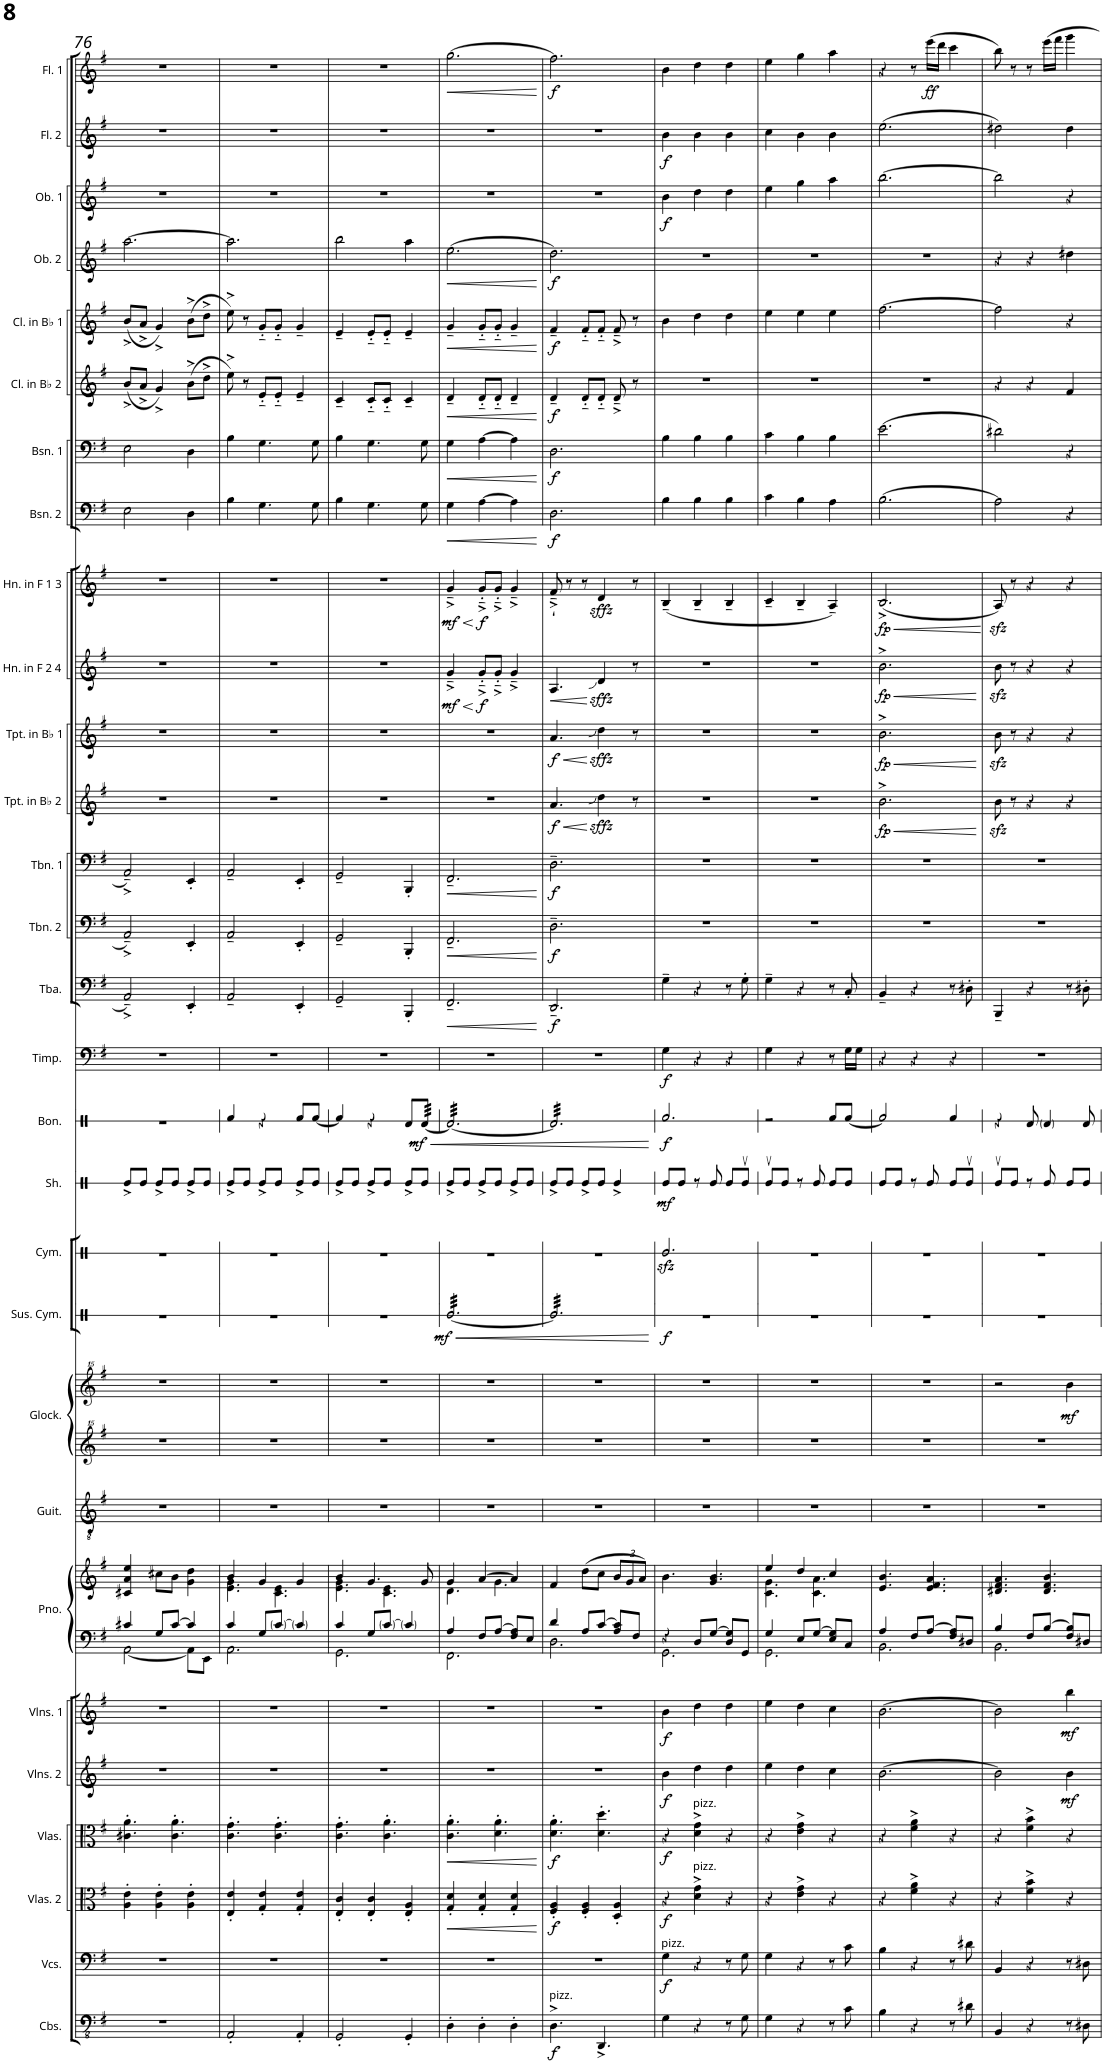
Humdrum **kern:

**kern	**dynam	**kern	**dynam	**kern	**dynam	**kern	**dynam	**kern	**dynam	**kern	**dynam	**kern	**kern	**kern	**kern	**kern	**dynam	**kern	**dynam	**kern	**kern	**dynam	**kern	**dynam	**kern	**dynam	**kern	**dynam	**kern	**dynam	**kern	**dynam	**kern	**dynam	**kern	**dynam	**kern	**dynam	**kern	**dynam	**kern	**dynam	**kern	**dynam	**kern	**dynam	**kern	**dynam	**kern	**dynam	**kern	**dynam	**kern	**dynam	**kern	**dynam
*part29	*part29	*part28	*part28	*part27	*part27	*part26	*part26	*part25	*part25	*part24	*part24	*part23	*part23	*part22	*part21	*part21	*part21	*part20	*part20	*part19	*part18	*part18	*part17	*part17	*part16	*part16	*part15	*part15	*part14	*part14	*part13	*part13	*part12	*part12	*part11	*part11	*part10	*part10	*part9	*part9	*part8	*part8	*part7	*part7	*part6	*part6	*part5	*part5	*part4	*part4	*part3	*part3	*part2	*part2	*part1	*part1
*staff31	*staff31	*staff30	*staff30	*staff29	*staff29	*staff28	*staff28	*staff27	*staff27	*staff26	*staff26	*staff25	*staff24	*staff23	*staff22	*staff21	*staff21/22	*staff20	*staff20	*staff19	*staff18	*staff18	*staff17	*staff17	*staff16	*staff16	*staff15	*staff15	*staff14	*staff14	*staff13	*staff13	*staff12	*staff12	*staff11	*staff11	*staff10	*staff10	*staff9	*staff9	*staff8	*staff8	*staff7	*staff7	*staff6	*staff6	*staff5	*staff5	*staff4	*staff4	*staff3	*staff3	*staff2	*staff2	*staff1	*staff1
*I"Contrabasses	*	*I"Violoncellos	*	*I"Violas 2	*	*I"Violas	*	*I"Violins 2	*	*I"Violins 1	*	*I"Piano	*	*I"Classical Guitar	*I"Glockenspiel	*	*	*I"Suspended Cymbal	*	*I"Cymbals	*I"Shaker	*	*I"Bongos	*	*I"Timpani	*	*I"Tuba	*	*I"Trombone 2	*	*I"Trombone 1	*	*I"Trumpet in Bb 2	*	*I"Trumpet in Bb 1	*	*I"Horn in F 2 &amp; 4	*	*I"Horn in F 1 &amp; 3	*	*I"Bassoon 2	*	*I"Bassoon 1	*	*I"Clarinet in Bb 2	*	*I"Clarinet in Bb 1	*	*I"Oboe 2	*	*I"Oboe 1	*	*I"Flute 2	*	*I"Flute 1	*
*I'Cbs.	*	*I'Vcs.	*	*I'Vlas. 2	*	*I'Vlas.	*	*I'Vlns. 2	*	*I'Vlns. 1	*	*I'Pno.	*	*I'Guit.	*I'Glock.	*	*	*I'Sus. Cym.	*	*I'Cym.	*I'Sh.	*	*I'Bon.	*	*I'Timp.	*	*I'Tba.	*	*I'Tbn. 2	*	*I'Tbn. 1	*	*I'Tpt. in Bb 2	*	*I'Tpt. in Bb 1	*	*I'Hn. in F 2 4	*	*I'Hn. in F 1 3	*	*I'Bsn. 2	*	*I'Bsn. 1	*	*I'Cl. in Bb 2	*	*I'Cl. in Bb 1	*	*I'Ob. 2	*	*I'Ob. 1	*	*I'Fl. 2	*	*I'Fl. 1	*
!!LO:PB:g=z
*clefFv4	*	*clefF4	*	*clefC3	*	*clefC3	*	*clefG2	*	*clefG2	*	*clefF4	*clefG2	*clefGv2	*clefG^^2	*clefG^^2	*	*clefX	*	*clefX	*clefX	*	*clefX	*	*clefF4	*	*clefF4	*	*clefF4	*	*clefF4	*	*clefG2	*	*clefG2	*	*clefG2	*	*clefG2	*	*clefF4	*	*clefF4	*	*clefG2	*	*clefG2	*	*clefG2	*	*clefG2	*	*clefG2	*	*clefG2	*
*	*	*	*	*	*	*	*	*	*	*	*	*	*	*	*	*	*	*	*	*	*	*	*	*	*	*	*	*	*	*	*	*	*Trd1c2	*	*Trd1c2	*	*Trd4c7	*	*Trd4c7	*	*	*	*	*	*Trd1c2	*	*Trd1c2	*	*	*	*	*	*	*	*	*
*k[f#]	*	*k[f#]	*	*k[f#]	*	*k[f#]	*	*k[f#]	*	*k[f#]	*	*k[f#]	*k[f#]	*k[f#]	*k[f#]	*k[f#]	*	*k[]	*	*k[]	*k[]	*	*k[]	*	*k[f#]	*	*k[f#]	*	*k[f#]	*	*k[f#]	*	*k[f#]	*	*k[f#]	*	*k[f#]	*	*k[f#]	*	*k[f#]	*	*k[f#]	*	*k[f#]	*	*k[f#]	*	*k[f#]	*	*k[f#]	*	*k[f#]	*	*k[f#]	*
*M3/4	*	*M3/4	*	*M3/4	*	*M3/4	*	*M3/4	*	*M3/4	*	*M3/4	*M3/4	*M3/4	*M3/4	*M3/4	*	*M3/4	*	*M3/4	*M3/4	*	*M3/4	*	*M3/4	*	*M3/4	*	*M3/4	*	*M3/4	*	*M3/4	*	*M3/4	*	*M3/4	*	*M3/4	*	*M3/4	*	*M3/4	*	*M3/4	*	*M3/4	*	*M3/4	*	*M3/4	*	*M3/4	*	*M3/4	*
=76	=76	=76	=76	=76	=76	=76	=76	=76	=76	=76	=76	=76	=76	=76	=76	=76	=76	=76	=76	=76	=76	=76	=76	=76	=76	=76	=76	=76	=76	=76	=76	=76	=76	=76	=76	=76	=76	=76	=76	=76	=76	=76	=76	=76	=76	=76	=76	=76	=76	=76	=76	=76	=76	=76	=76	=76
*	*	*	*	*	*	*	*	*	*	*	*	*^	*	*	*	*	*	*	*	*	*	*	*	*	*	*	*	*	*	*	*	*	*	*	*	*	*	*	*	*	*	*	*	*	*	*	*	*	*	*	*	*	*	*	*	*
2.r	.	2.r	.	4A\' 4e\'	.	4.c#X\' 4.a\'	.	2.r	.	2.r	.	4c#X/	[2AA\	4c#X/ 4a/ 4ee/	2.r	2.r	2.r	.	2.r	.	2.r	8Re^/L	.	2.r	.	2.r	.	2AA~^/	.	2AA~^/	.	2AA~^/	.	2.r	.	2.r	.	2.r	.	2.r	.	2E\	.	2E\	.	(8b^/L	.	(8b^/L	.	[2.aa\	.	2.r	.	2.r	.	2.r	.
.	.	.	.	.	.	.	.	.	.	.	.	.	.	.	.	.	.	.	.	.	.	8Re/J	.	.	.	.	.	.	.	.	.	.	.	.	.	.	.	.	.	.	.	.	.	.	.	8a^/J	.	8a^/J	.	.	.	.	.	.	.	.	.
.	.	.	.	4A\' 4e\'	.	.	.	.	.	.	.	8G/L	.	8cc#X\L	.	.	.	.	.	.	.	8Re^/L	.	.	.	.	.	.	.	.	.	.	.	.	.	.	.	.	.	.	.	.	.	.	.	4g^/)	.	4g^/)	.	.	.	.	.	.	.	.	.
.	.	.	.	.	.	4.c#\' 4.a\'	.	.	.	.	.	[8c#/J	.	8b\J	.	.	.	.	.	.	.	8Re/J	.	.	.	.	.	.	.	.	.	.	.	.	.	.	.	.	.	.	.	.	.	.	.	.	.	.	.	.	.	.	.	.	.	.	.
.	.	.	.	4A\' 4e\'	.	.	.	.	.	.	.	4c#/]	8AA\L]	4g\ 4dd\	.	.	.	.	.	.	.	8Re^/L	.	.	.	.	.	4EE'/	.	4EE'/	.	4EE'/	.	.	.	.	.	.	.	.	.	4D\	.	4D\	.	(8b^\L	.	(8b^\L	.	.	.	.	.	.	.	.	.
.	.	.	.	.	.	.	.	.	.	.	.	.	8EE\J	.	.	.	.	.	.	.	.	8Re/J	.	.	.	.	.	.	.	.	.	.	.	.	.	.	.	.	.	.	.	.	.	.	.	8dd^\J	.	8dd^\J	.	.	.	.	.	.	.	.	.
=77	=77	=77	=77	=77	=77	=77	=77	=77	=77	=77	=77	=77	=77	=77	=77	=77	=77	=77	=77	=77	=77	=77	=77	=77	=77	=77	=77	=77	=77	=77	=77	=77	=77	=77	=77	=77	=77	=77	=77	=77	=77	=77	=77	=77	=77	=77	=77	=77	=77	=77	=77	=77	=77	=77	=77	=77	=77
*	*	*	*	*	*	*	*	*	*	*	*	*	*	*^	*	*	*	*	*	*	*	*	*	*	*	*	*	*	*	*	*	*	*	*	*	*	*	*	*	*	*	*	*	*	*	*	*	*	*	*	*	*	*	*	*	*	*
2AAA'/	.	2.r	.	4E/' 4e/'	.	4.c\' 4.g\'	.	2.r	.	2.r	.	4c/	2.AA\	4b/	4.e\ 4.g\	2.r	2.r	2.r	.	2.r	.	2.r	8Re^/L	.	4Rf/	.	2.r	.	2AA~/	.	2AA~/	.	2AA~/	.	2.r	.	2.r	.	2.r	.	2.r	.	4B\	.	4B\	.	8ee^\)	.	8ee^\)	.	2.aa\]	.	2.r	.	2.r	.	2.r	.
.	.	.	.	.	.	.	.	.	.	.	.	.	.	.	.	.	.	.	.	.	.	.	8Re/J	.	.	.	.	.	.	.	.	.	.	.	.	.	.	.	.	.	.	.	.	.	.	.	8r	.	8r	.	.	.	.	.	.	.	.	.
.	.	.	.	4G/' 4e/'	.	.	.	.	.	.	.	8G/L	.	4g/	.	.	.	.	.	.	.	.	8Re^/L	.	4r	.	.	.	.	.	.	.	.	.	.	.	.	.	.	.	.	.	4.G\	.	4.G\	.	8e'~/L	.	8g'~/L	.	.	.	.	.	.	.	.	.
.	.	.	.	.	.	4.c\' 4.g\'	.	.	.	.	.	[8c/J	.	.	4.c\ 4.e\	.	.	.	.	.	.	.	8Re/J	.	.	.	.	.	.	.	.	.	.	.	.	.	.	.	.	.	.	.	.	.	.	.	8e'~/J	.	8g'~/J	.	.	.	.	.	.	.	.	.
4AAA'/	.	.	.	4G/' 4e/'	.	.	.	.	.	.	.	4c/]	.	4g/	.	.	.	.	.	.	.	.	8Re^/L	.	8Rf/L	.	.	.	4EE'/	.	4EE'/	.	4EE'/	.	.	.	.	.	.	.	.	.	.	.	.	.	4e~/	.	4g~/	.	.	.	.	.	.	.	.	.
.	.	.	.	.	.	.	.	.	.	.	.	.	.	.	.	.	.	.	.	.	.	.	8Re/J	.	[8Rf/J	.	.	.	.	.	.	.	.	.	.	.	.	.	.	.	.	.	8G\	.	8G\	.	.	.	.	.	.	.	.	.	.	.	.	.
=78	=78	=78	=78	=78	=78	=78	=78	=78	=78	=78	=78	=78	=78	=78	=78	=78	=78	=78	=78	=78	=78	=78	=78	=78	=78	=78	=78	=78	=78	=78	=78	=78	=78	=78	=78	=78	=78	=78	=78	=78	=78	=78	=78	=78	=78	=78	=78	=78	=78	=78	=78	=78	=78	=78	=78	=78	=78	=78
2GGG'/	.	2.r	.	4E/' 4c/'	.	4.c\' 4.g\'	.	2.r	.	2.r	.	4c/	2.GG\	4b/	4.e\ 4.g\	2.r	2.r	2.r	.	2.r	.	2.r	8Re^/L	.	4Rf/]	.	2.r	.	2GG~/	.	2GG~/	.	2GG~/	.	2.r	.	2.r	.	2.r	.	2.r	.	4B\	.	4B\	.	4c~/	.	4e~/	.	2bb\	.	2.r	.	2.r	.	2.r	.
.	.	.	.	.	.	.	.	.	.	.	.	.	.	.	.	.	.	.	.	.	.	.	8Re/J	.	.	.	.	.	.	.	.	.	.	.	.	.	.	.	.	.	.	.	.	.	.	.	.	.	.	.	.	.	.	.	.	.	.	.
.	.	.	.	4E/' 4c/'	.	.	.	.	.	.	.	8G/L	.	4.g/	.	.	.	.	.	.	.	.	8Re^/L	.	4r	.	.	.	.	.	.	.	.	.	.	.	.	.	.	.	.	.	4.G\	.	4.G\	.	8c'~/L	.	8e'~/L	.	.	.	.	.	.	.	.	.
.	.	.	.	.	.	4.c\' 4.a\'	.	.	.	.	.	[8c/J	.	.	4.c\ 4.e\	.	.	.	.	.	.	.	8Re/J	.	.	.	.	.	.	.	.	.	.	.	.	.	.	.	.	.	.	.	.	.	.	.	8c'~/J	.	8e'~/J	.	.	.	.	.	.	.	.	.
4GGG'/	.	.	.	4E/' 4A/'	.	.	.	.	.	.	.	4c/]	.	.	.	.	.	.	.	.	.	.	8Re^/L	.	8Rd/L	.	.	.	4BBB'/	.	4BBB'/	.	4BBB'/	.	.	.	.	.	.	.	.	.	.	.	.	.	4c~/	.	4e~/	.	4aa\	.	.	.	.	.	.	.
!	!	!	!	!	!	!	!	!	!	!	!	!	!	!	!	!	!	!	!	!	!	!	!	!	!	!LO:DY:b	!	!	!	!	!	!	!	!	!	!	!	!	!	!	!	!	!	!	!	!	!	!	!	!	!	!	!	!	!	!	!	!
*	*	*	*	*	*	*	*	*	*	*	*	*	*	*	*	*	*	*	*	*	*	*	*	*	*tremolo	*	*	*	*	*	*	*	*	*	*	*	*	*	*	*	*	*	*	*	*	*	*	*	*	*	*	*	*	*	*	*	*	*
.	.	.	.	.	.	.	.	.	.	.	.	.	.	8g/	.	.	.	.	.	.	.	.	8Re/J	.	[64Rd/	mf	.	.	.	.	.	.	.	.	.	.	.	.	.	.	.	.	8G\	.	8G\	.	.	.	.	.	.	.	.	.	.	.	.	.
.	.	.	.	.	.	.	.	.	.	.	.	.	.	.	.	.	.	.	.	.	.	.	.	.	64Rd/	.	.	.	.	.	.	.	.	.	.	.	.	.	.	.	.	.	.	.	.	.	.	.	.	.	.	.	.	.	.	.	.	.
.	.	.	.	.	.	.	.	.	.	.	.	.	.	.	.	.	.	.	.	.	.	.	.	.	64Rd/	.	.	.	.	.	.	.	.	.	.	.	.	.	.	.	.	.	.	.	.	.	.	.	.	.	.	.	.	.	.	.	.	.
.	.	.	.	.	.	.	.	.	.	.	.	.	.	.	.	.	.	.	.	.	.	.	.	.	64Rd/	.	.	.	.	.	.	.	.	.	.	.	.	.	.	.	.	.	.	.	.	.	.	.	.	.	.	.	.	.	.	.	.	.
.	.	.	.	.	.	.	.	.	.	.	.	.	.	.	.	.	.	.	.	.	.	.	.	.	64Rd/	.	.	.	.	.	.	.	.	.	.	.	.	.	.	.	.	.	.	.	.	.	.	.	.	.	.	.	.	.	.	.	.	.
.	.	.	.	.	.	.	.	.	.	.	.	.	.	.	.	.	.	.	.	.	.	.	.	.	64Rd/	.	.	.	.	.	.	.	.	.	.	.	.	.	.	.	.	.	.	.	.	.	.	.	.	.	.	.	.	.	.	.	.	.
.	.	.	.	.	.	.	.	.	.	.	.	.	.	.	.	.	.	.	.	.	.	.	.	.	64Rd/	.	.	.	.	.	.	.	.	.	.	.	.	.	.	.	.	.	.	.	.	.	.	.	.	.	.	.	.	.	.	.	.	.
.	.	.	.	.	.	.	.	.	.	.	.	.	.	.	.	.	.	.	.	.	.	.	.	.	64Rd/JJJJ	.	.	.	.	.	.	.	.	.	.	.	.	.	.	.	.	.	.	.	.	.	.	.	.	.	.	.	.	.	.	.	.	.
=79	=79	=79	=79	=79	=79	=79	=79	=79	=79	=79	=79	=79	=79	=79	=79	=79	=79	=79	=79	=79	=79	=79	=79	=79	=79	=79	=79	=79	=79	=79	=79	=79	=79	=79	=79	=79	=79	=79	=79	=79	=79	=79	=79	=79	=79	=79	=79	=79	=79	=79	=79	=79	=79	=79	=79	=79	=79	=79
!	!	!	!	!	!	!	!	!	!	!	!	!	!	!	!	!	!	!	!	!	!LO:DY:b	!	!	!	!	!	!	!	!	!	!	!	!	!	!	!	!	!	!	!LO:HP:b	!	!LO:HP:b	!	!	!	!	!	!	!	!	!	!	!	!	!	!	!	!LO:HP:b
!	!	!	!	!	!	!	!	!	!	!	!	!	!	!	!	!	!	!	!	!	!	!	!	!	!	!	!	!	!	!	!	!	!	!	!	!	!	!	!	!LO:DY:n=1:b	!	!LO:DY:n=1:b	!	!	!	!	!	!	!	!	!	!	!	!	!	!	!	!
*	*	*	*	*	*	*	*	*	*	*	*	*	*	*	*	*	*	*	*	*tremolo	*	*	*	*	*	*	*	*	*	*	*	*	*	*	*	*	*	*	*	*	*	*	*	*	*	*	*	*	*	*	*	*	*	*	*	*	*	*
4DD'\	.	2.r	.	4G/' 4d/'	.	4.c\' 4.a\'	.	2.r	.	2.r	.	4A/	2.FF#\	4g/	4.d\	2.r	2.r	2.r	.	[32Re/LLL	mf	2.r	8Re^/L	.	32Rd/LLL	.	2.r	.	2.FF#~/	.	2.FF#~/	.	2.FF#~/	.	2.r	.	2.r	.	4g~^/	< mf	4g~^/	< mf	4G\	.	4G\	.	4d~/	.	4g~/	.	(2.ee\	.	2.r	.	2.r	.	(2.gg\	<
.	.	.	.	.	.	.	.	.	.	.	.	.	.	.	.	.	.	.	.	32Re/	.	.	.	.	32Rd/	.	.	.	.	.	.	.	.	.	.	.	.	.	.	.	.	.	.	.	.	.	.	.	.	.	.	.	.	.	.	.	.	.
.	.	.	.	.	.	.	.	.	.	.	.	.	.	.	.	.	.	.	.	32Re/	.	.	.	.	32Rd/	.	.	.	.	.	.	.	.	.	.	.	.	.	.	.	.	.	.	.	.	.	.	.	.	.	.	.	.	.	.	.	.	.
.	.	.	.	.	.	.	.	.	.	.	.	.	.	.	.	.	.	.	.	32Re/	.	.	.	.	32Rd/	.	.	.	.	.	.	.	.	.	.	.	.	.	.	.	.	.	.	.	.	.	.	.	.	.	.	.	.	.	.	.	.	.
.	.	.	.	.	.	.	.	.	.	.	.	.	.	.	.	.	.	.	.	32Re/	.	.	8Re/J	.	32Rd/	.	.	.	.	.	.	.	.	.	.	.	.	.	.	.	.	.	.	.	.	.	.	.	.	.	.	.	.	.	.	.	.	.
.	.	.	.	.	.	.	.	.	.	.	.	.	.	.	.	.	.	.	.	32Re/	.	.	.	.	32Rd/	.	.	.	.	.	.	.	.	.	.	.	.	.	.	.	.	.	.	.	.	.	.	.	.	.	.	.	.	.	.	.	.	.
.	.	.	.	.	.	.	.	.	.	.	.	.	.	.	.	.	.	.	.	32Re/	.	.	.	.	32Rd/	.	.	.	.	.	.	.	.	.	.	.	.	.	.	.	.	.	.	.	.	.	.	.	.	.	.	.	.	.	.	.	.	.
.	.	.	.	.	.	.	.	.	.	.	.	.	.	.	.	.	.	.	.	32Re/	.	.	.	.	32Rd/	.	.	.	.	.	.	.	.	.	.	.	.	.	.	.	.	.	.	.	.	.	.	.	.	.	.	.	.	.	.	.	.	.
!	!	!	!	!	!	!	!	!	!	!	!	!	!	!	!	!	!	!	!	!	!	!	!	!	!	!	!	!	!	!	!	!	!	!	!	!	!	!	!	!LO:DY:n=2:b	!	!LO:DY:n=2:b	!	!	!	!	!	!	!	!	!	!	!	!	!	!	!	!
4DD'\	.	.	.	4G/' 4d/'	.	.	.	.	.	.	.	8F#/L	.	[4a/	.	.	.	.	.	32Re/	.	.	8Re^/L	.	32Rd/	.	.	.	.	.	.	.	.	.	.	.	.	.	8g'~^/L	f	8g'~^/L	f	[4A\	.	[4A\	.	8d'~/L	.	8g'~/L	.	.	.	.	.	.	.	.	.
.	.	.	.	.	.	.	.	.	.	.	.	.	.	.	.	.	.	.	.	32Re/	.	.	.	.	32Rd/	.	.	.	.	.	.	.	.	.	.	.	.	.	.	.	.	.	.	.	.	.	.	.	.	.	.	.	.	.	.	.	.	.
.	.	.	.	.	.	.	.	.	.	.	.	.	.	.	.	.	.	.	.	32Re/	.	.	.	.	32Rd/	.	.	.	.	.	.	.	.	.	.	.	.	.	.	.	.	.	.	.	.	.	.	.	.	.	.	.	.	.	.	.	.	.
.	.	.	.	.	.	.	.	.	.	.	.	.	.	.	.	.	.	.	.	32Re/	.	.	.	.	32Rd/	.	.	.	.	.	.	.	.	.	.	.	.	.	.	.	.	.	.	.	.	.	.	.	.	.	.	.	.	.	.	.	.	.
.	.	.	.	.	.	4.d\' 4.a\'	.	.	.	.	.	[8A/J	.	.	4.g\	.	.	.	.	32Re/	.	.	8Re/J	.	32Rd/	.	.	.	.	.	.	.	.	.	.	.	.	.	8g'~^/J	.	8g'~^/J	.	.	.	.	.	8d'~/J	.	8g'~/J	.	.	.	.	.	.	.	.	.
.	.	.	.	.	.	.	.	.	.	.	.	.	.	.	.	.	.	.	.	32Re/	.	.	.	.	32Rd/	.	.	.	.	.	.	.	.	.	.	.	.	.	.	.	.	.	.	.	.	.	.	.	.	.	.	.	.	.	.	.	.	.
.	.	.	.	.	.	.	.	.	.	.	.	.	.	.	.	.	.	.	.	32Re/	.	.	.	.	32Rd/	.	.	.	.	.	.	.	.	.	.	.	.	.	.	.	.	.	.	.	.	.	.	.	.	.	.	.	.	.	.	.	.	.
.	.	.	.	.	.	.	.	.	.	.	.	.	.	.	.	.	.	.	.	32Re/	.	.	.	.	32Rd/	.	.	.	.	.	.	.	.	.	.	.	.	.	.	.	.	.	.	.	.	.	.	.	.	.	.	.	.	.	.	.	.	.
4DD'\	.	.	.	4G/' 4d/'	.	.	.	.	.	.	.	8F#/ 8A/]L	.	4a/]	.	.	.	.	.	32Re/	.	.	8Re^/L	.	32Rd/	.	.	.	.	.	.	.	.	.	.	.	.	.	4g~^/	.	4g~^/	.	4A\]	.	4A\]	.	4d~/	.	4g~/	.	.	.	.	.	.	.	.	.
.	.	.	.	.	.	.	.	.	.	.	.	.	.	.	.	.	.	.	.	32Re/	.	.	.	.	32Rd/	.	.	.	.	.	.	.	.	.	.	.	.	.	.	.	.	.	.	.	.	.	.	.	.	.	.	.	.	.	.	.	.	.
.	.	.	.	.	.	.	.	.	.	.	.	.	.	.	.	.	.	.	.	32Re/	.	.	.	.	32Rd/	.	.	.	.	.	.	.	.	.	.	.	.	.	.	.	.	.	.	.	.	.	.	.	.	.	.	.	.	.	.	.	.	.
.	.	.	.	.	.	.	.	.	.	.	.	.	.	.	.	.	.	.	.	32Re/	.	.	.	.	32Rd/	.	.	.	.	.	.	.	.	.	.	.	.	.	.	.	.	.	.	.	.	.	.	.	.	.	.	.	.	.	.	.	.	.
.	.	.	.	.	.	.	.	.	.	.	.	8E/J	.	.	.	.	.	.	.	32Re/	.	.	8Re/J	.	32Rd/	.	.	.	.	.	.	.	.	.	.	.	.	.	.	.	.	.	.	.	.	.	.	.	.	.	.	.	.	.	.	.	.	.
.	.	.	.	.	.	.	.	.	.	.	.	.	.	.	.	.	.	.	.	32Re/	.	.	.	.	32Rd/	.	.	.	.	.	.	.	.	.	.	.	.	.	.	.	.	.	.	.	.	.	.	.	.	.	.	.	.	.	.	.	.	.
.	.	.	.	.	.	.	.	.	.	.	.	.	.	.	.	.	.	.	.	32Re/	.	.	.	.	32Rd/	.	.	.	.	.	.	.	.	.	.	.	.	.	.	.	.	.	.	.	.	.	.	.	.	.	.	.	.	.	.	.	.	.
.	.	.	.	.	.	.	.	.	.	.	.	.	.	.	.	.	.	.	.	32Re/JJJ	.	.	.	.	32Rd/JJJ	.	.	.	.	.	.	.	.	.	.	.	.	.	.	.	.	.	.	.	.	.	.	.	.	.	.	.	.	.	.	.	.	.
*	*	*	*	*	*	*	*	*	*	*	*	*v	*v	*	*	*	*	*	*	*	*	*	*	*	*	*	*	*	*	*	*	*	*	*	*	*	*	*	*	*	*	*	*	*	*	*	*	*	*	*	*	*	*	*	*	*	*	*
*	*	*	*	*	*	*	*	*	*	*	*	*	*v	*v	*	*	*	*	*	*	*	*	*	*	*	*	*	*	*	*	*	*	*	*	*	*	*	*	*	*	*	*	*	*	*	*	*	*	*	*	*	*	*	*	*	*	*
.	.	.	.	.	.	.	.	.	.	.	.	.	.	.	.	.	.	.	.	.	.	.	.	.	.	.	.	.	.	.	.	.	.	.	.	.	.	.	.	.	.	.	.	.	.	.	.	.	.	.	.	.	.	.	.	[
=80	=80	=80	=80	=80	=80	=80	=80	=80	=80	=80	=80	=80	=80	=80	=80	=80	=80	=80	=80	=80	=80	=80	=80	=80	=80	=80	=80	=80	=80	=80	=80	=80	=80	=80	=80	=80	=80	=80	=80	=80	=80	=80	=80	=80	=80	=80	=80	=80	=80	=80	=80	=80	=80	=80	=80	=80
*	*	*	*	*	*	*	*	*	*	*	*	*^	*	*	*	*	*	*	*	*	*	*	*	*	*	*	*	*	*	*	*	*	*	*	*	*	*	*	*	*	*	*	*	*	*	*	*	*	*	*	*	*	*	*	*	*
!LO:TX:a:t=pizz.	!	!	!	!	!	!	!	!	!	!	!	!	!	!	!	!	!	!	!	!	!	!	!	!	!	!	!	!	!	!	!	!	!	!	!	!	!	!	!	!	!	!	!	!	!	!	!	!	!	!	!	!	!	!	!	!	!
!	!LO:DY:b	!	!	!	!LO:DY:b	!	!LO:DY:b	!	!	!	!	!	!	!	!	!	!	!	!	!	!	!	!	!	!	!	!	!	!LO:DY:b	!	!LO:DY:b	!	!LO:DY:b	!	!LO:HP:b	!	!LO:HP:b	!	!LO:HP:b	!	!	!	!	!	!	!	!	!	!	!	!	!	!	!	!	!	!
!	!	!	!	!	!	!	!	!	!	!	!	!	!	!	!	!	!	!	!	!	!	!	!	!	!	!	!	!	!	!	!	!	!	!	!LO:DY:n=1:b	!	!LO:DY:n=1:b	!	!	!	!	!	!LO:DY:b	!	!LO:DY:b	!	!LO:DY:b	!	!LO:DY:b	!	!LO:DY:b	!	!	!	!	!	!LO:DY:b
4.DD^\	f	2.r	.	4F#/' 4A/'	f	4.d\' 4.a\'	f	2.r	.	2.r	.	4d/	2.D\	4f#/	2.r	2.r	2.r	.	32Re/]LLL	.	2.r	8Re^/L	.	32Rd/]LLL	.	2.r	.	2.DD~/	f	2.D~\	f	2.D~\	f	4.a/	< f	4.a/	< f	4.A/	<	8f#~^`/	.	2.D\	f	2.D\	f	4d~/	f	4f#~/	f	2.dd\)	f	2.r	.	2.r	.	2.ff#\)	f
.	.	.	.	.	.	.	.	.	.	.	.	.	.	.	.	.	.	.	32Re/	.	.	.	.	32Rd/	.	.	.	.	.	.	.	.	.	.	.	.	.	.	.	.	.	.	.	.	.	.	.	.	.	.	.	.	.	.	.	.	.
.	.	.	.	.	.	.	.	.	.	.	.	.	.	.	.	.	.	.	32Re/	.	.	.	.	32Rd/	.	.	.	.	.	.	.	.	.	.	.	.	.	.	.	.	.	.	.	.	.	.	.	.	.	.	.	.	.	.	.	.	.
.	.	.	.	.	.	.	.	.	.	.	.	.	.	.	.	.	.	.	32Re/	.	.	.	.	32Rd/	.	.	.	.	.	.	.	.	.	.	.	.	.	.	.	.	.	.	.	.	.	.	.	.	.	.	.	.	.	.	.	.	.
.	.	.	.	.	.	.	.	.	.	.	.	.	.	.	.	.	.	.	32Re/	.	.	8Re/J	.	32Rd/	.	.	.	.	.	.	.	.	.	.	.	.	.	.	.	8r	.	.	.	.	.	.	.	.	.	.	.	.	.	.	.	.	.
.	.	.	.	.	.	.	.	.	.	.	.	.	.	.	.	.	.	.	32Re/	.	.	.	.	32Rd/	.	.	.	.	.	.	.	.	.	.	.	.	.	.	.	.	.	.	.	.	.	.	.	.	.	.	.	.	.	.	.	.	.
.	.	.	.	.	.	.	.	.	.	.	.	.	.	.	.	.	.	.	32Re/	.	.	.	.	32Rd/	.	.	.	.	.	.	.	.	.	.	.	.	.	.	.	.	.	.	.	.	.	.	.	.	.	.	.	.	.	.	.	.	.
.	.	.	.	.	.	.	.	.	.	.	.	.	.	.	.	.	.	.	32Re/	.	.	.	.	32Rd/	.	.	.	.	.	.	.	.	.	.	.	.	.	.	.	.	.	.	.	.	.	.	.	.	.	.	.	.	.	.	.	.	.
.	.	.	.	4F#/' 4A/'	.	.	.	.	.	.	.	8A/L	.	(8dd\L	.	.	.	.	32Re/	.	.	8Re^/L	.	32Rd/	.	.	.	.	.	.	.	.	.	.	.	.	.	.	.	8r	.	.	.	.	.	8d'~/L	.	8f#'~/L	.	.	.	.	.	.	.	.	.
.	.	.	.	.	.	.	.	.	.	.	.	.	.	.	.	.	.	.	32Re/	.	.	.	.	32Rd/	.	.	.	.	.	.	.	.	.	.	.	.	.	.	.	.	.	.	.	.	.	.	.	.	.	.	.	.	.	.	.	.	.
.	.	.	.	.	.	.	.	.	.	.	.	.	.	.	.	.	.	.	32Re/	.	.	.	.	32Rd/	.	.	.	.	.	.	.	.	.	.	.	.	.	.	.	.	.	.	.	.	.	.	.	.	.	.	.	.	.	.	.	.	.
.	.	.	.	.	.	.	.	.	.	.	.	.	.	.	.	.	.	.	32Re/	.	.	.	.	32Rd/	.	.	.	.	.	.	.	.	.	.	.	.	.	.	.	.	.	.	.	.	.	.	.	.	.	.	.	.	.	.	.	.	.
!	!	!	!	!	!	!	!	!	!	!	!	!	!	!	!	!	!	!	!	!	!	!	!	!	!	!	!	!	!	!	!	!	!	!	!LO:DY:n=2:b	!	!LO:DY:n=2:b	!	!LO:DY:n=1:b	!	!LO:DY:b	!	!	!	!	!	!	!	!	!	!	!	!	!	!	!	!
4.DDD^/	.	.	.	.	.	4.d\' 4.dd\'	.	.	.	.	.	[8c/J	.	8cc\J	.	.	.	.	32Re/	.	.	8Re/J	.	32Rd/	.	.	.	.	.	.	.	.	.	4dd\	sffz	4dd\	sffz	4d/	[ sffz	4d/	sffz	.	.	.	.	8d'~/J	.	8f#'~/J	.	.	.	.	.	.	.	.	.
.	.	.	.	.	.	.	.	.	.	.	.	.	.	.	.	.	.	.	32Re/	.	.	.	.	32Rd/	.	.	.	.	.	.	.	.	.	.	.	.	.	.	.	.	.	.	.	.	.	.	.	.	.	.	.	.	.	.	.	.	.
.	.	.	.	.	.	.	.	.	.	.	.	.	.	.	.	.	.	.	32Re/	.	.	.	.	32Rd/	.	.	.	.	.	.	.	.	.	.	.	.	.	.	.	.	.	.	.	.	.	.	.	.	.	.	.	.	.	.	.	.	.
.	.	.	.	.	.	.	.	.	.	.	.	.	.	.	.	.	.	.	32Re/	.	.	.	.	32Rd/	.	.	.	.	.	.	.	.	.	.	.	.	.	.	.	.	.	.	.	.	.	.	.	.	.	.	.	.	.	.	.	.	.
*	*	*	*	*	*	*	*	*	*	*	*	*	*	*Xbrackettup	*	*	*	*	*	*	*	*	*	*	*	*	*	*	*	*	*	*	*	*	*	*	*	*	*	*	*	*	*	*	*	*	*	*	*	*	*	*	*	*	*	*	*
.	.	.	.	4D/' 4A/'	.	.	.	.	.	.	.	8A/ 8c/]L	.	12b/L	.	.	.	.	32Re/	.	.	4Re^/	.	32Rd/	.	.	.	.	.	.	.	.	.	.	.	.	.	.	.	.	.	.	.	.	.	8d~^/	.	8f#~^/	.	.	.	.	.	.	.	.	.
.	.	.	.	.	.	.	.	.	.	.	.	.	.	.	.	.	.	.	32Re/	.	.	.	.	32Rd/	.	.	.	.	.	.	.	.	.	.	.	.	.	.	.	.	.	.	.	.	.	.	.	.	.	.	.	.	.	.	.	.	.
.	.	.	.	.	.	.	.	.	.	.	.	.	.	.	.	.	.	.	32Re/	.	.	.	.	32Rd/	.	.	.	.	.	.	.	.	.	.	.	.	.	.	.	.	.	.	.	.	.	.	.	.	.	.	.	.	.	.	.	.	.
.	.	.	.	.	.	.	.	.	.	.	.	.	.	12g/	.	.	.	.	.	.	.	.	.	.	.	.	.	.	.	.	.	.	.	.	.	.	.	.	.	.	.	.	.	.	.	.	.	.	.	.	.	.	.	.	.	.	.
.	.	.	.	.	.	.	.	.	.	.	.	.	.	.	.	.	.	.	32Re/	.	.	.	.	32Rd/	.	.	.	.	.	.	.	.	.	.	.	.	.	.	.	.	.	.	.	.	.	.	.	.	.	.	.	.	.	.	.	.	.
.	.	.	.	.	.	.	.	.	.	.	.	8F#/J	.	.	.	.	.	.	32Re/	.	.	.	.	32Rd/	.	.	.	.	.	.	.	.	.	8r	.	8r	.	8r	.	8r	.	.	.	.	.	8r	.	8r	.	.	.	.	.	.	.	.	.
.	.	.	.	.	.	.	.	.	.	.	.	.	.	.	.	.	.	.	32Re/	.	.	.	.	32Rd/	.	.	.	.	.	.	.	.	.	.	.	.	.	.	.	.	.	.	.	.	.	.	.	.	.	.	.	.	.	.	.	.	.
.	.	.	.	.	.	.	.	.	.	.	.	.	.	12a/J)	.	.	.	.	.	.	.	.	.	.	.	.	.	.	.	.	.	.	.	.	.	.	.	.	.	.	.	.	.	.	.	.	.	.	.	.	.	.	.	.	.	.	.
.	.	.	.	.	.	.	.	.	.	.	.	.	.	.	.	.	.	.	32Re/	.	.	.	.	32Rd/	.	.	.	.	.	.	.	.	.	.	.	.	.	.	.	.	.	.	.	.	.	.	.	.	.	.	.	.	.	.	.	.	.
.	.	.	.	.	.	.	.	.	.	.	.	.	.	.	.	.	.	.	32Re/JJJ	.	.	.	.	32Rd/JJJ	.	.	.	.	.	.	.	.	.	.	.	.	.	.	.	.	.	.	.	.	.	.	.	.	.	.	.	.	.	.	.	.	.
*	*	*	*	*	*	*	*	*	*	*	*	*	*	*	*	*	*	*	*	*	*	*	*	*Xtremolo	*	*	*	*	*	*	*	*	*	*	*	*	*	*	*	*	*	*	*	*	*	*	*	*	*	*	*	*	*	*	*	*	*
*	*	*	*	*	*	*	*	*	*	*	*	*	*	*	*	*	*	*	*Xtremolo	*	*	*	*	*	*	*	*	*	*	*	*	*	*	*	*	*	*	*	*	*	*	*	*	*	*	*	*	*	*	*	*	*	*	*	*	*	*
=81	=81	=81	=81	=81	=81	=81	=81	=81	=81	=81	=81	=81	=81	=81	=81	=81	=81	=81	=81	=81	=81	=81	=81	=81	=81	=81	=81	=81	=81	=81	=81	=81	=81	=81	=81	=81	=81	=81	=81	=81	=81	=81	=81	=81	=81	=81	=81	=81	=81	=81	=81	=81	=81	=81	=81	=81	=81
!	!	!LO:TX:a:t=pizz.	!	!	!	!	!	!	!	!	!	!	!	!	!	!	!	!	!	!	!	!	!	!	!	!	!	!	!	!	!	!	!	!	!	!	!	!	!	!	!	!	!	!	!	!	!	!	!	!	!	!	!	!	!	!	!
!	!	!	!LO:DY:b	!	!LO:DY:b	!	!LO:DY:b	!	!LO:DY:b	!	!LO:DY:b	!	!	!	!	!	!	!	!	!LO:DY:b	!	!	!LO:DY:b	!	!LO:DY:b	!	!LO:DY:b	!	!	!	!	!	!	!	!	!	!	!	!	!	!	!	!	!	!	!	!	!	!	!	!	!	!LO:DY:b	!	!LO:DY:b	!	!
4GG\	.	4G\	f	4r	f	4r	f	4b\	f	4b\	f	4r	2.GG\	4.b\	2.r	2.r	2.r	.	2.r	f	2.Rezz</	8Re/L	mf	2.Rf/	f	4G\	f	4G~\	.	2.r	.	2.r	.	2.r	.	2.r	.	2.r	.	(4B~/	.	4B\	.	4B\	.	2.r	.	4b\	.	2.r	.	4b\	f	4b\	f	4b\	.
.	.	.	.	.	.	.	.	.	.	.	.	.	.	.	.	.	.	.	.	.	.	8Re/J	.	.	.	.	.	.	.	.	.	.	.	.	.	.	.	.	.	.	.	.	.	.	.	.	.	.	.	.	.	.	.	.	.	.	.
!	!	!	!	!	!	!LO:TX:a:t=pizz.	!	!	!	!	!	!	!	!	!	!	!	!	!	!	!	!	!	!	!	!	!	!	!	!	!	!	!	!	!	!	!	!	!	!	!	!	!	!	!	!	!	!	!	!	!	!	!	!	!	!	!
!	!	!	!	!LO:TX:a:t=pizz.	!	!	!	!	!	!	!	!	!	!	!	!	!	!	!	!	!	!	!	!	!	!	!	!	!	!	!	!	!	!	!	!	!	!	!	!	!	!	!	!	!	!	!	!	!	!	!	!	!	!	!	!	!
4r	.	4r	.	4d\^ 4g\^	.	4d\^ 4g\^	.	4dd\	.	4dd\	.	8D/L	.	.	.	.	.	.	.	.	.	8r	.	.	.	4r	.	4r	.	.	.	.	.	.	.	.	.	.	.	4B~/	.	4B\	.	4B\	.	.	.	4dd\	.	.	.	4dd\	.	4b\	.	4dd\	.
.	.	.	.	.	.	.	.	.	.	.	.	[8G/J	.	4.g/ 4.b/	.	.	.	.	.	.	.	8Re/	.	.	.	.	.	.	.	.	.	.	.	.	.	.	.	.	.	.	.	.	.	.	.	.	.	.	.	.	.	.	.	.	.	.	.
8r	.	8r	.	4r	.	4r	.	4dd\	.	4dd\	.	8D/ 8G/]L	.	.	.	.	.	.	.	.	.	8Re/L	.	.	.	4r	.	8r	.	.	.	.	.	.	.	.	.	.	.	4B~/	.	4B\	.	4B\	.	.	.	4dd\	.	.	.	4dd\	.	4b\	.	4dd\	.
8GG\	.	8G\	.	.	.	.	.	.	.	.	.	8GG/J	.	.	.	.	.	.	.	.	.	8Rev/J	.	.	.	.	.	8G'\	.	.	.	.	.	.	.	.	.	.	.	.	.	.	.	.	.	.	.	.	.	.	.	.	.	.	.	.	.
=82	=82	=82	=82	=82	=82	=82	=82	=82	=82	=82	=82	=82	=82	=82	=82	=82	=82	=82	=82	=82	=82	=82	=82	=82	=82	=82	=82	=82	=82	=82	=82	=82	=82	=82	=82	=82	=82	=82	=82	=82	=82	=82	=82	=82	=82	=82	=82	=82	=82	=82	=82	=82	=82	=82	=82	=82	=82
*	*	*	*	*	*	*	*	*	*	*	*	*	*	*^	*	*	*	*	*	*	*	*	*	*	*	*	*	*	*	*	*	*	*	*	*	*	*	*	*	*	*	*	*	*	*	*	*	*	*	*	*	*	*	*	*	*	*
4GG\	.	4G\	.	4r	.	4r	.	4ee\	.	4ee\	.	4G/	2.GG\	4ee/	4.c\ 4.g\	2.r	2.r	2.r	.	2.r	.	2.r	8Rev/L	.	2r	.	4G\	.	4G~\	.	2.r	.	2.r	.	2.r	.	2.r	.	2.r	.	4c~/	.	4c\	.	4c\	.	2.r	.	4ee\	.	2.r	.	4ee\	.	4cc\	.	4ee\	.
.	.	.	.	.	.	.	.	.	.	.	.	.	.	.	.	.	.	.	.	.	.	.	8Re/J	.	.	.	.	.	.	.	.	.	.	.	.	.	.	.	.	.	.	.	.	.	.	.	.	.	.	.	.	.	.	.	.	.	.	.
4r	.	4r	.	4e\^ 4g\^	.	4e\^ 4g\^	.	4dd\	.	4dd\	.	8E/L	.	4dd/	.	.	.	.	.	.	.	.	8r	.	.	.	4r	.	4r	.	.	.	.	.	.	.	.	.	.	.	4B~/	.	4B\	.	4B\	.	.	.	4ee\	.	.	.	4gg\	.	4b\	.	4gg\	.
.	.	.	.	.	.	.	.	.	.	.	.	[8G/J	.	.	4.c\ 4.a\	.	.	.	.	.	.	.	8Re/	.	.	.	.	.	.	.	.	.	.	.	.	.	.	.	.	.	.	.	.	.	.	.	.	.	.	.	.	.	.	.	.	.	.	.
8r	.	8r	.	4r	.	4r	.	4cc\	.	4cc\	.	8E/ 8G/]L	.	4cc/	.	.	.	.	.	.	.	.	8Re/L	.	8Rf/L	.	8r	.	8r	.	.	.	.	.	.	.	.	.	.	.	4A~/)	.	4A\	.	4B\	.	.	.	4ee\	.	.	.	4aa\	.	4b\	.	4aa\	.
8C\	.	8c\	.	.	.	.	.	.	.	.	.	8C/J	.	.	.	.	.	.	.	.	.	.	8Re/J	.	[8Rf/J	.	16G\LL	.	8C'/	.	.	.	.	.	.	.	.	.	.	.	.	.	.	.	.	.	.	.	.	.	.	.	.	.	.	.	.	.
.	.	.	.	.	.	.	.	.	.	.	.	.	.	.	.	.	.	.	.	.	.	.	.	.	.	.	16G\JJ	.	.	.	.	.	.	.	.	.	.	.	.	.	.	.	.	.	.	.	.	.	.	.	.	.	.	.	.	.	.	.
*	*	*	*	*	*	*	*	*	*	*	*	*	*	*v	*v	*	*	*	*	*	*	*	*	*	*	*	*	*	*	*	*	*	*	*	*	*	*	*	*	*	*	*	*	*	*	*	*	*	*	*	*	*	*	*	*	*	*	*
=83	=83	=83	=83	=83	=83	=83	=83	=83	=83	=83	=83	=83	=83	=83	=83	=83	=83	=83	=83	=83	=83	=83	=83	=83	=83	=83	=83	=83	=83	=83	=83	=83	=83	=83	=83	=83	=83	=83	=83	=83	=83	=83	=83	=83	=83	=83	=83	=83	=83	=83	=83	=83	=83	=83	=83	=83	=83
!	!	!	!	!	!	!	!	!	!	!	!	!	!	!	!	!	!	!	!	!	!	!	!	!	!	!	!	!	!	!	!	!	!	!	!LO:DY:b	!	!LO:DY:b	!	!LO:DY:b	!	!LO:DY:b	!	!	!	!	!	!	!	!	!	!	!	!	!	!	!	!
4BB\	.	4B\	.	4r	.	4r	.	[2.b\	.	[2.b\	.	4A/	2.BB\	4.e/ 4.b/	2.r	2.r	2.r	.	2.r	.	2.r	8Re/L	.	2Rf/]	.	4r	.	4BB~/	.	2.r	.	2.r	.	2.b^\	fp	2.b^\	fp	2.b^\	fp	(2.B^/	fp	(2.B\	.	(2.e\	.	2.r	.	[2.ff#\	.	2.r	.	[2.bb\	.	(2.ee\	.	4r	.
.	.	.	.	.	.	.	.	.	.	.	.	.	.	.	.	.	.	.	.	.	.	8Re/J	.	.	.	.	.	.	.	.	.	.	.	.	.	.	.	.	.	.	.	.	.	.	.	.	.	.	.	.	.	.	.	.	.	.	.
4r	.	4r	.	4f#\^ 4a\^	.	4f#\^ 4a\^	.	.	.	.	.	8F#/L	.	.	.	.	.	.	.	.	.	8r	.	.	.	4r	.	4r	.	.	.	.	.	.	.	.	.	.	.	.	.	.	.	.	.	.	.	.	.	.	.	.	.	.	.	8r	.
!	!	!	!	!	!	!	!	!	!	!	!	!	!	!	!	!	!	!	!	!	!	!	!	!	!	!	!	!	!	!	!	!	!	!	!	!	!	!	!	!	!	!	!	!	!	!	!	!	!	!	!	!	!	!	!	!	!LO:DY:b
.	.	.	.	.	.	.	.	.	.	.	.	[8A/J	.	4.e/ 4.f#/ 4.a/	.	.	.	.	.	.	.	8Re/	.	.	.	.	.	.	.	.	.	.	.	.	.	.	.	.	.	.	.	.	.	.	.	.	.	.	.	.	.	.	.	.	.	(16eee\LL	ff
.	.	.	.	.	.	.	.	.	.	.	.	.	.	.	.	.	.	.	.	.	.	.	.	.	.	.	.	.	.	.	.	.	.	.	.	.	.	.	.	.	.	.	.	.	.	.	.	.	.	.	.	.	.	.	.	16ddd\JJ	.
8r	.	8r	.	4r	.	4r	.	.	.	.	.	8F#/ 8A/]L	.	.	.	.	.	.	.	.	.	8Re/L	.	4Rf/	.	4r	.	8r	.	.	.	.	.	.	.	.	.	.	.	.	.	.	.	.	.	.	.	.	.	.	.	.	.	.	.	4ccc\	.
8D#X\	.	8d#X\	.	.	.	.	.	.	.	.	.	8D#X/J	.	.	.	.	.	.	.	.	.	8Rev/J	.	.	.	.	.	8D#X'\	.	.	.	.	.	.	.	.	.	.	.	.	.	.	.	.	.	.	.	.	.	.	.	.	.	.	.	.	.
*	*	*	*	*	*	*	*	*	*	*	*	*v	*v	*	*	*	*	*	*	*	*	*	*	*	*	*	*	*	*	*	*	*	*	*	*	*	*	*	*	*	*	*	*	*	*	*	*	*	*	*	*	*	*	*	*	*	*
.	.	.	.	.	.	.	.	.	.	.	.	.	.	.	.	.	.	.	.	.	.	.	.	.	.	.	.	.	.	.	.	.	.	[	.	[	.	[	.	[	.	.	.	.	.	.	.	.	.	.	.	.	.	.	.	.
=84	=84	=84	=84	=84	=84	=84	=84	=84	=84	=84	=84	=84	=84	=84	=84	=84	=84	=84	=84	=84	=84	=84	=84	=84	=84	=84	=84	=84	=84	=84	=84	=84	=84	=84	=84	=84	=84	=84	=84	=84	=84	=84	=84	=84	=84	=84	=84	=84	=84	=84	=84	=84	=84	=84	=84	=84
*	*	*	*	*	*	*	*	*	*	*	*	*^	*	*	*	*	*	*	*	*	*	*	*	*	*	*	*	*	*	*	*	*	*	*	*	*	*	*	*	*	*	*	*	*	*	*	*	*	*	*	*	*	*	*	*	*
4BBB/	.	4BB/	.	4r	.	4r	.	2b\]	.	2b\]	.	4B/	2.BB\	4.d#X/ 4.f#/ 4.a/	2.r	2.r	2r	.	2.r	.	2.r	8Rev/L	.	4r	.	2.r	.	4BBB~/	.	2.r	.	2.r	.	8bzz<\	.	8bzz<\	.	8bzz<\	.	8Azz</)	.	2A\)	.	2d#X\)	.	4r	.	2ff#\]	.	4r	.	2bb\]	.	2dd#X\)	.	8bb\)	.
.	.	.	.	.	.	.	.	.	.	.	.	.	.	.	.	.	.	.	.	.	.	8Re/J	.	.	.	.	.	.	.	.	.	.	.	8r	.	8r	.	8r	.	8r	.	.	.	.	.	.	.	.	.	.	.	.	.	.	.	8r	.
4r	.	4r	.	4f#\^ 4b\^	.	4f#\^ 4b\^	.	.	.	.	.	8F#/L	.	.	.	.	.	.	.	.	.	8r	.	8Rd/	.	.	.	4r	.	.	.	.	.	4r	.	4r	.	4r	.	4r	.	.	.	.	.	4r	.	.	.	4r	.	.	.	.	.	8r	.
.	.	.	.	.	.	.	.	.	.	.	.	[8B/J	.	4.d#/ 4.f#/ 4.b/	.	.	.	.	.	.	.	8Re/	.	4Rd/	.	.	.	.	.	.	.	.	.	.	.	.	.	.	.	.	.	.	.	.	.	.	.	.	.	.	.	.	.	.	.	16eee\LL	.
.	.	.	.	.	.	.	.	.	.	.	.	.	.	.	.	.	.	.	.	.	.	.	.	.	.	.	.	.	.	.	.	.	.	.	.	.	.	.	.	.	.	.	.	.	.	.	.	.	.	.	.	.	.	.	.	16fff#\JJ	.
!	!	!	!	!	!	!	!	!	!LO:DY:b	!	!LO:DY:b	!	!	!	!	!	!	!LO:DY:b	!	!	!	!	!	!	!	!	!	!	!	!	!	!	!	!	!	!	!	!	!	!	!	!	!	!	!	!	!	!	!	!	!	!	!	!	!	!	!
8r	.	8r	.	4r	.	4r	.	4b\	mf	4bb\	mf	8F#/ 8B/]L	.	.	.	.	4bbb\	mf	.	.	.	8Re/L	.	.	.	.	.	8r	.	.	.	.	.	4r	.	4r	.	4r	.	4r	.	4r	.	4r	.	4f#/	.	4r	.	4dd#X\	.	4r	.	4dd#\	.	4ggg\	.
8DD#X\	.	8D#X\	.	.	.	.	.	.	.	.	.	8D#X/J	.	.	.	.	.	.	.	.	.	8Re/J	.	8Rd/	.	.	.	8D#X'\	.	.	.	.	.	.	.	.	.	.	.	.	.	.	.	.	.	.	.	.	.	.	.	.	.	.	.	.	.
*	*	*	*	*	*	*	*	*	*	*	*	*v	*v	*	*	*	*	*	*	*	*	*	*	*	*	*	*	*	*	*	*	*	*	*	*	*	*	*	*	*	*	*	*	*	*	*	*	*	*	*	*	*	*	*	*	*	*
=	=	=	=	=	=	=	=	=	=	=	=	=	=	=	=	=	=	=	=	=	=	=	=	=	=	=	=	=	=	=	=	=	=	=	=	=	=	=	=	=	=	=	=	=	=	=	=	=	=	=	=	=	=	=	=	=
*-	*-	*-	*-	*-	*-	*-	*-	*-	*-	*-	*-	*-	*-	*-	*-	*-	*-	*-	*-	*-	*-	*-	*-	*-	*-	*-	*-	*-	*-	*-	*-	*-	*-	*-	*-	*-	*-	*-	*-	*-	*-	*-	*-	*-	*-	*-	*-	*-	*-	*-	*-	*-	*-	*-	*-	*-
